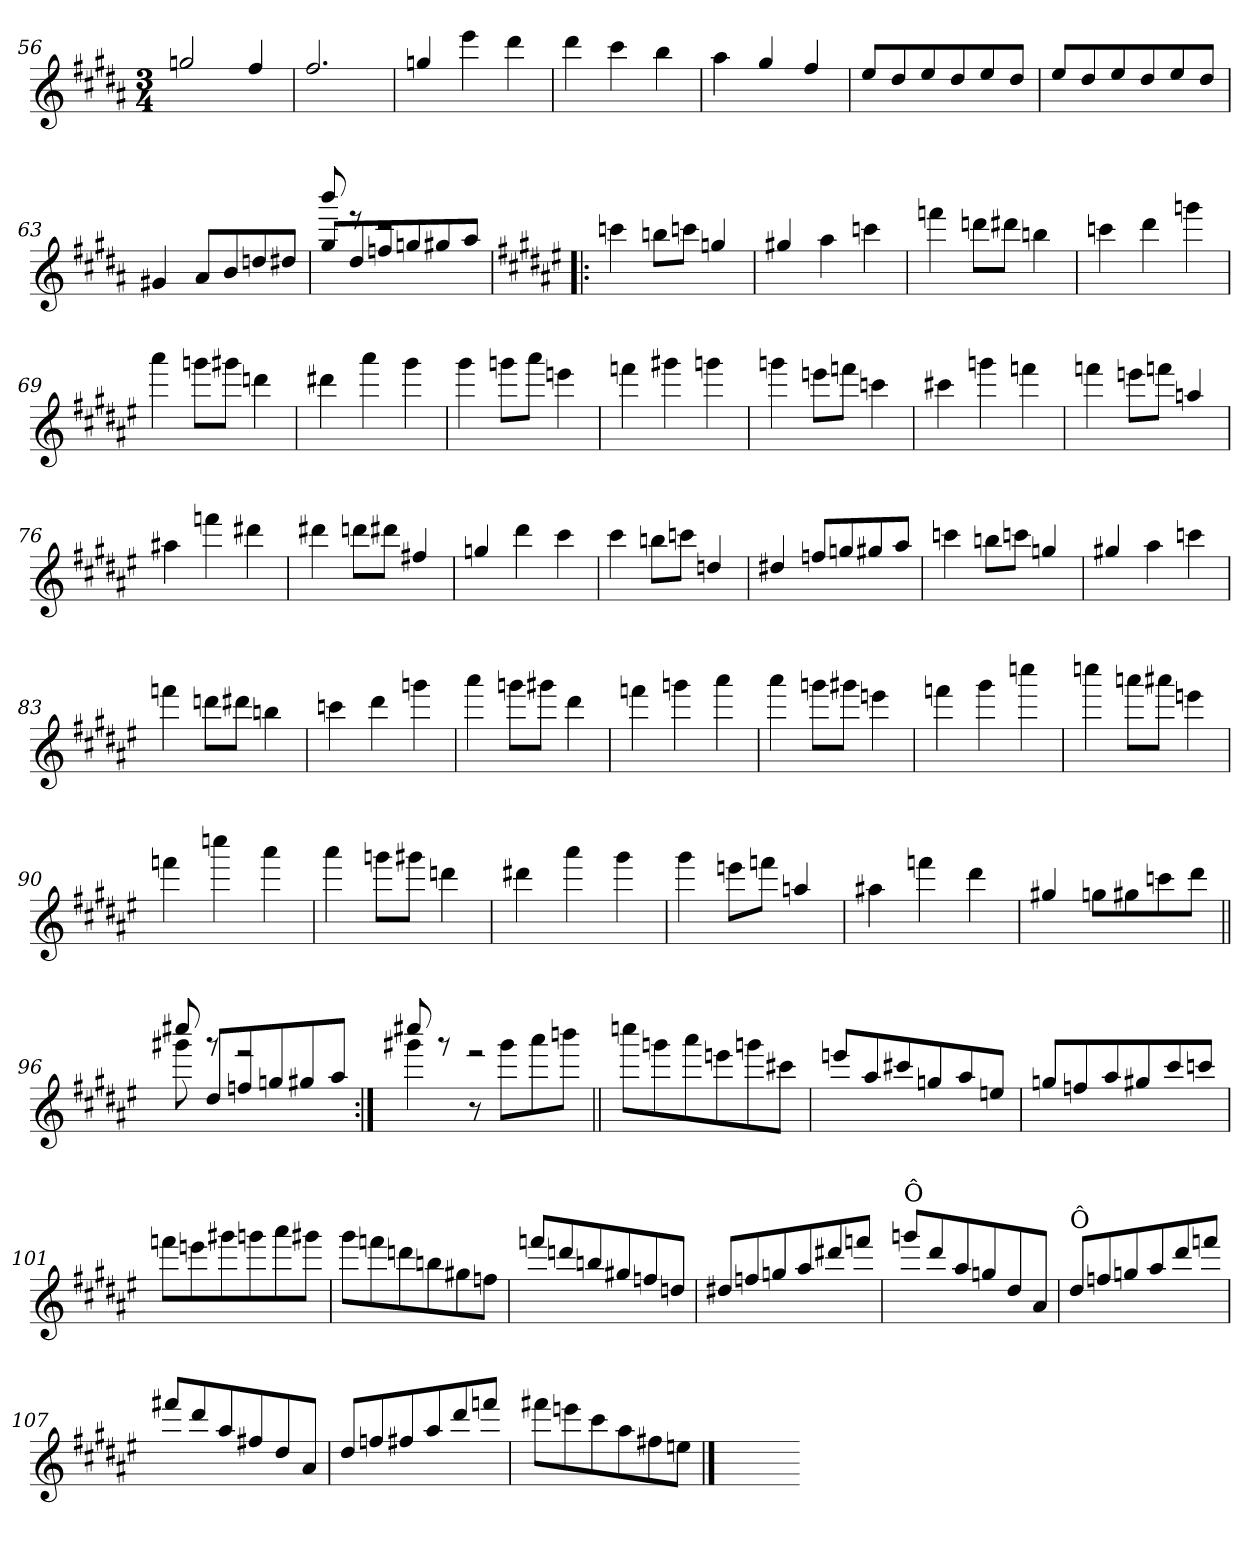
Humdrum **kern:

**kern
*part1
*staff1
*I'Cl
*clefG2
*ITrd1c2
*k[f#c#g#]
*A:
*M3/4
=56
*^
2ffn/	2.ryy
4ee/	.
=57	=57
2.ee/	2.ryy
=58	=58
4ffn/	2.ryy
4ddd\	.
4ccc#\	.
=59	=59
4ccc#\	2.ryy
4bb\	.
4aa\	.
!!LO:PB:g=z	!!
=60	=60
4gg#\	2.ryy
4ff#/	.
4ee/	.
=61	=61
8dd/L	2.ryy
8cc#/	.
8dd/	.
8cc#/	.
8dd/	.
8cc#/J	.
=62	=62
8dd/L	2.ryy
8cc#/	.
8dd/	.
8cc#/	.
8dd/	.
8cc#/J	.
=63	=63
4f#X/	2.ryy
8g#/L	.
8a/	.
8ccn/	.
8cc#X/J	.
=64	=64
*	*^
8ff#/L	8ryy	8aaa/
8cc#/	8ryy	8rddd
8ee-X/	2ryy	2rddd
8ffn/	.	.
8ff#X/	.	.
8gg#/J	.	.
*v	*v	*v
!!LO:LB:g=z
=65!|:
*k[f#c#g#d#a#e#]
*F#:
*^
4bb-X\	2.ryy
8aan\L	.
8bb-X\J	.
4ffn/	.
=66	=66
4ff#X/	2.ryy
4gg#\	.
4bb-X\	.
=67	=67
4eee-X\	2.ryy
8cccn\L	.
8ccc#X\J	.
4aan\	.
=68	=68
4bb-X\	2.ryy
4ccc#\	.
4fffn\	.
=69	=69
4ggg#\	2.ryy
8fffn\L	.
8fff#X\J	.
4cccn\	.
!!LO:LB:g=z	!!
=70	=70
4ccc#X\	2.ryy
4ggg#\	.
4fff#\	.
=71	=71
4fff#\	2.ryy
8fffn\L	.
8ggg#\J	.
4dddn\	.
=72	=72
4eee-X\	2.ryy
4fff#X\	.
4fffn\	.
=73	=73
4fffn\	2.ryy
8dddn\L	.
8eee-X\J	.
4bb-X\	.
=74	=74
4bbn\	2.ryy
4fffn\	.
4eee-X\	.
!!LO:LB:g=z	!!
=75	=75
4eee-X\	2.ryy
8dddn\L	.
8eee-X\J	.
4ggn/	.
=76	=76
4gg#X\	2.ryy
4eee-X\	.
4ccc#X\	.
=77	=77
4ccc#X\	2.ryy
8cccn\L	.
8ccc#X\J	.
4een/	.
=78	=78
4ffn/	2.ryy
4ccc#\	.
4bb\	.
=79	=79
4bb\	2.ryy
8aan\L	.
8bb-X\J	.
4ccn/	.
!!LO:LB:g=z	!!
=80	=80
4cc#X/	2.ryy
8ee-X/L	.
8ffn/	.
8ff#X/	.
8gg#/J	.
=81	=81
4bb-X\	2.ryy
8aan\L	.
8bb-X\J	.
4ffn/	.
=82	=82
4ff#X/	2.ryy
4gg#\	.
4bb-X\	.
=83	=83
4eee-X\	2.ryy
8cccn\L	.
8ccc#X\J	.
4aan\	.
=84	=84
4bb-X\	2.ryy
4ccc#\	.
4fffn\	.
=85	=85
4ggg#\	2.ryy
8fffn\L	.
8fff#X\J	.
4ccc#\	.
!!LO:LB:g=z	!!
=86	=86
4eee-X\	2.ryy
4fffn\	.
4ggg#\	.
=87	=87
4ggg#\	2.ryy
8fffn\L	.
8fff#X\J	.
4dddn\	.
=88	=88
4eee-X\	2.ryy
4fff#\	.
4bbb-X\	.
=89	=89
4bbb-X\	2.ryy
8gggn\L	.
8ggg#X\J	.
4dddn\	.
=90	=90
4eee-X\	2.ryy
4bbb-X\	.
4ggg#\	.
=91	=91
4ggg#\	2.ryy
8fffn\L	.
8fff#X\J	.
4cccn\	.
!!LO:LB:g=z	!!
=92	=92
4ccc#X\	2.ryy
4ggg#\	.
4fff#\	.
=93	=93
4fff#\	2.ryy
8dddn\L	.
8eee-X\J	.
4ggn/	.
=94	=94
4gg#X\	2.ryy
4eee-X\	.
4ccc#\	.
=95	=95
4ff#X/	2.ryy
8ffn\L	.
8ff#X\	.
8bb-X\	.
8ccc#\J	.
=96||	=96||
*	*^
8fff#X\	2.ryy	8bbbn/
8cc#/L	.	8rfff
8ee-X/	.	2reee
8ffn/	.	.
8ff#X/	.	.
8gg#/J	.	.
!!LO:LB:g=z	!!	!!
=97:|!	=97:|!	=97:|!
4fff#X\	2.ryy	8bbbn/
.	.	8rfff
8r	.	2reee
8fff#\L	.	.
8ggg#\	.	.
8aaan\J	.	.
*	*v	*v
=98||	=98||
8bbb-X\L	2.ryy
8fffn\	.
8ggg#\	.
8dddn\	.
8fffn\	.
8bbn\J	.
=99	=99
8dddn/L	2.ryy
8gg#/	.
8bbn/	.
8ffn/	.
8gg#/	.
8ddn/J	.
=100	=100
8ffn/L	2.ryy
8ee-X/	.
8gg#/	.
8ff#X/	.
8bb/	.
8bb-X/J	.
=101	=101
8eee-X\L	2.ryy
8dddn\	.
8fff#X\	.
8fffn\	.
8ggg#\	.
8fff#X\J	.
!!LO:LB:g=z	!!
=102	=102
8fff#\L	2.ryy
8eee-X\	.
8cccn\	.
8aan\	.
8ff#X\	.
8ee-X\J	.
=103	=103
8eee-X/L	2.ryy
8cccn/	.
8aan/	.
8ff#X/	.
8ee-X/	.
8ccn/J	.
=104	=104
8cc#X/L	2.ryy
8ee-X/	.
8ffn/	.
8gg#/	.
8ccc#X/	.
8eee-X/J	.
=105	=105
!LO:TX:a:t=Ô	!
8fffn/L	2.ryy
8ccc#/	.
8gg#/	.
8ffn/	.
8cc#/	.
8g#/J	.
!!LO:LB:g=z	!!
=106	=106
!LO:TX:a:t=Ô	!
8cc#/L	2.ryy
8ee-X/	.
8ffn/	.
8gg#/	.
8ccc#/	.
8eee-X/J	.
=107	=107
8eeen/L	2.ryy
8ccc#/	.
8gg#/	.
8een/	.
8cc#/	.
8g#/J	.
=108	=108
8cc#/L	2.ryy
8ee-X/	.
8een/	.
8gg#/	.
8ccc#/	.
8eee-X/J	.
=109	=109
8eeen\L	2.ryy
8dddn\	.
8bb\	.
8gg#\	.
8een\	.
8ddn\J	.
*v	*v
==110
2.ryy
=-
*-
